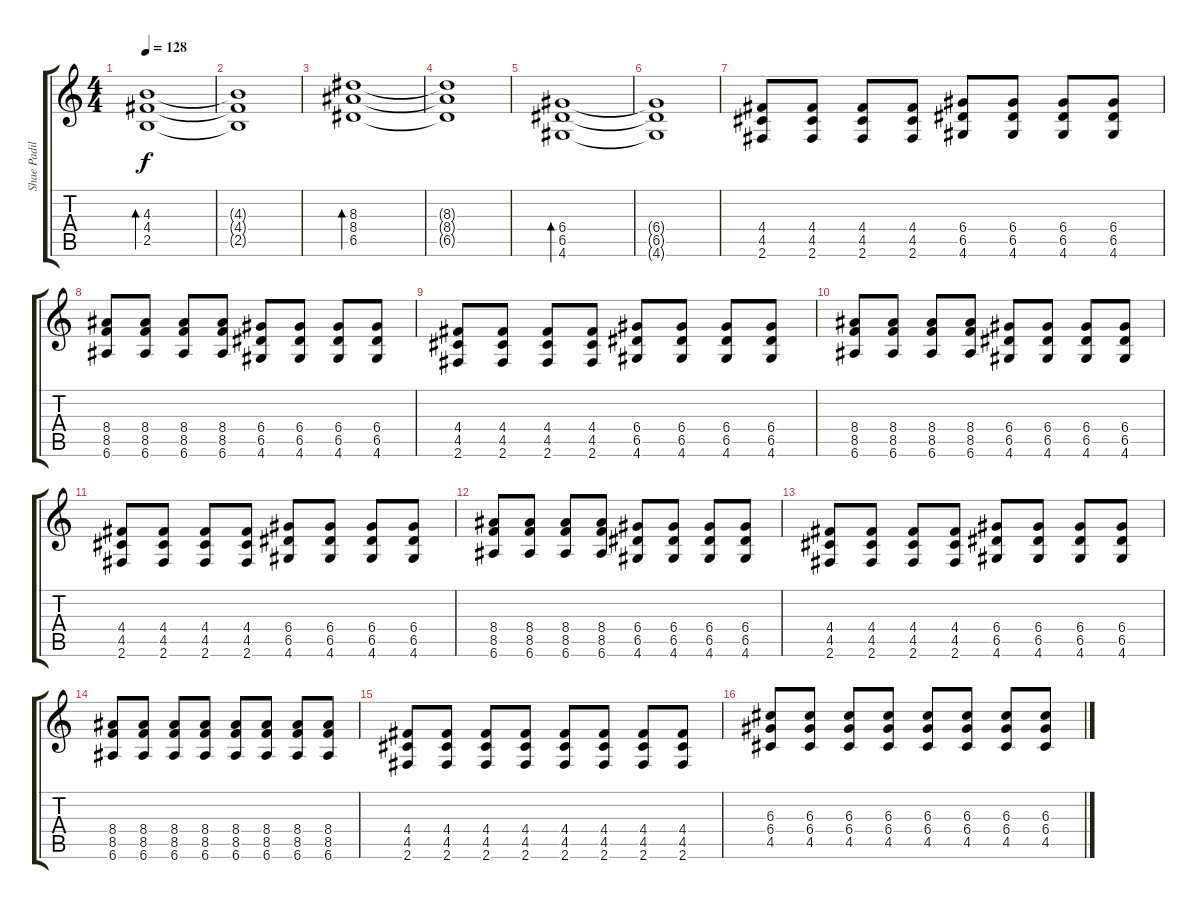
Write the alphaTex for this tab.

\track ("Shae Padilla" "Shae Padil") {instrument distortionguitar}
\staff {score tabs}
\tuning (E4 B3 G3 D3 A2 E2) {hide}
\ts (4 4)
\tempo 128
\clef g2
\ks c
(4.3 4.4 2.5).1{bd 480 dy f} |
(4.3{t} 4.4{t} 2.5{t}).1 |
(8.3 8.4 6.5).1{bd 480} |
(8.3{t} 8.4{t} 6.5{t}).1 |
(6.4 6.5 4.6).1{bd 480} |
(6.4{t} 6.5{t} 4.6{t}).1 |
(4.4 4.5 2.6).8 (4.4 4.5 2.6).8 (4.4 4.5 2.6).8 (4.4 4.5 2.6).8 (6.4 6.5 4.6).8 (6.4 6.5 4.6).8 (6.4 6.5 4.6).8 (6.4 6.5 4.6).8 |
(8.4 8.5 6.6).8 (8.4 8.5 6.6).8 (8.4 8.5 6.6).8 (8.4 8.5 6.6).8 (6.4 6.5 4.6).8 (6.4 6.5 4.6).8 (6.4 6.5 4.6).8 (6.4 6.5 4.6).8 |
(4.4 4.5 2.6).8 (4.4 4.5 2.6).8 (4.4 4.5 2.6).8 (4.4 4.5 2.6).8 (6.4 6.5 4.6).8 (6.4 6.5 4.6).8 (6.4 6.5 4.6).8 (6.4 6.5 4.6).8 |
(8.4 8.5 6.6).8 (8.4 8.5 6.6).8 (8.4 8.5 6.6).8 (8.4 8.5 6.6).8 (6.4 6.5 4.6).8 (6.4 6.5 4.6).8 (6.4 6.5 4.6).8 (6.4 6.5 4.6).8 |
(4.4 4.5 2.6).8 (4.4 4.5 2.6).8 (4.4 4.5 2.6).8 (4.4 4.5 2.6).8 (6.4 6.5 4.6).8 (6.4 6.5 4.6).8 (6.4 6.5 4.6).8 (6.4 6.5 4.6).8 |
(8.4 8.5 6.6).8 (8.4 8.5 6.6).8 (8.4 8.5 6.6).8 (8.4 8.5 6.6).8 (6.4 6.5 4.6).8 (6.4 6.5 4.6).8 (6.4 6.5 4.6).8 (6.4 6.5 4.6).8 |
(4.4 4.5 2.6).8 (4.4 4.5 2.6).8 (4.4 4.5 2.6).8 (4.4 4.5 2.6).8 (6.4 6.5 4.6).8 (6.4 6.5 4.6).8 (6.4 6.5 4.6).8 (6.4 6.5 4.6).8 |
(8.4 8.5 6.6).8 (8.4 8.5 6.6).8 (8.4 8.5 6.6).8 (8.4 8.5 6.6).8 (8.4 8.5 6.6).8 (8.4 8.5 6.6).8 (8.4 8.5 6.6).8 (8.4 8.5 6.6).8 |
(4.4 4.5 2.6).8 (4.4 4.5 2.6).8 (4.4 4.5 2.6).8 (4.4 4.5 2.6).8 (4.4 4.5 2.6).8 (4.4 4.5 2.6).8 (4.4 4.5 2.6).8 (4.4 4.5 2.6).8 |
(6.3 6.4 4.5).8 (6.3 6.4 4.5).8 (6.3 6.4 4.5).8 (6.3 6.4 4.5).8 (6.3 6.4 4.5).8 (6.3 6.4 4.5).8 (6.3 6.4 4.5).8 (6.3 6.4 4.5).8
